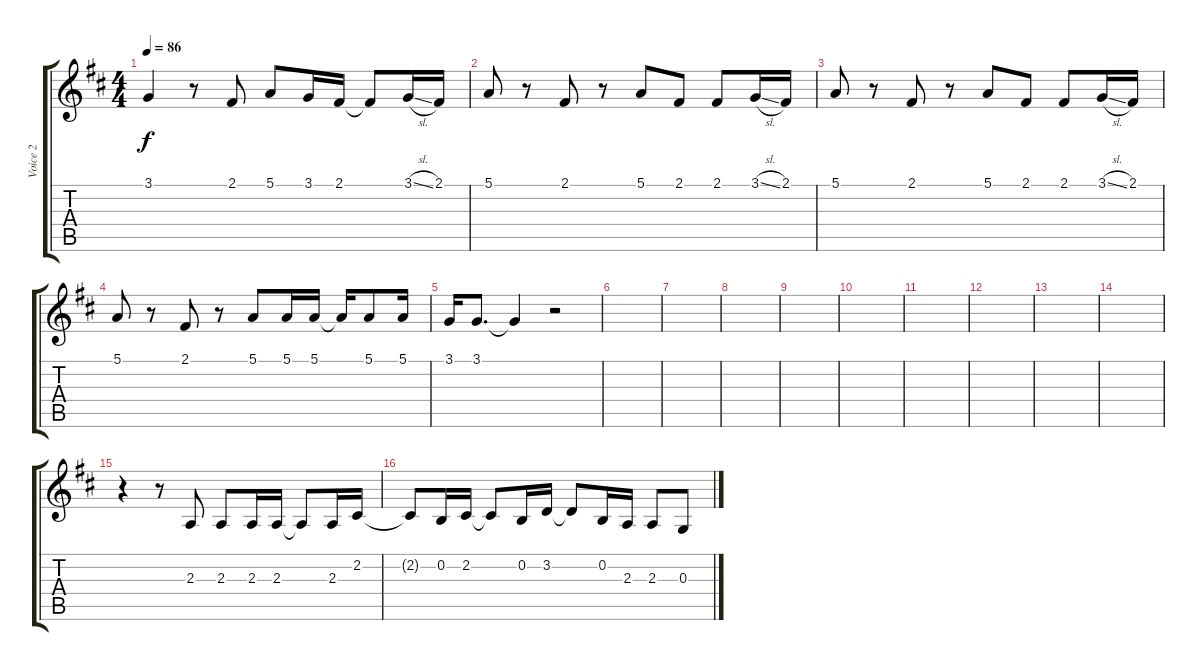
\track ("Voice 2" "Voice 2") {instrument choiraahs}
\staff {score tabs}
\tuning (E4 B3 G3 D3 A2 E2) {hide}
\ts (4 4)
\tempo 86
\clef g2
\ks d
3.1.4{dy f} r.8 2.1.8 5.1.8 3.1.16 2.1.16 2.1{t}.8 3.1{sl}.16 2.1.16 |
5.1.8 r.8 2.1.8 r.8 5.1.8 2.1.8 2.1.8 3.1{sl}.16 2.1.16 |
5.1.8 r.8 2.1.8 r.8 5.1.8 2.1.8 2.1.8 3.1{sl}.16 2.1.16 |
5.1.8 r.8 2.1.8 r.8 5.1.8 5.1.16 5.1.16 5.1{t}.16 5.1.8 5.1.16 |
3.1.16 3.1.8{d} 3.1{t}.4 r.2 |
|
|
|
|
|
|
|
|
|
r.4 r.8 2.3.8 2.3.8 2.3.16 2.3.16 2.3{t}.8 2.3.16 2.2.16 |
2.2{t}.8 0.2.16 2.2.16 2.2{t}.8 0.2.16 3.2.16 3.2{t}.8 0.2.16 2.3.16 2.3.8 0.3.8
